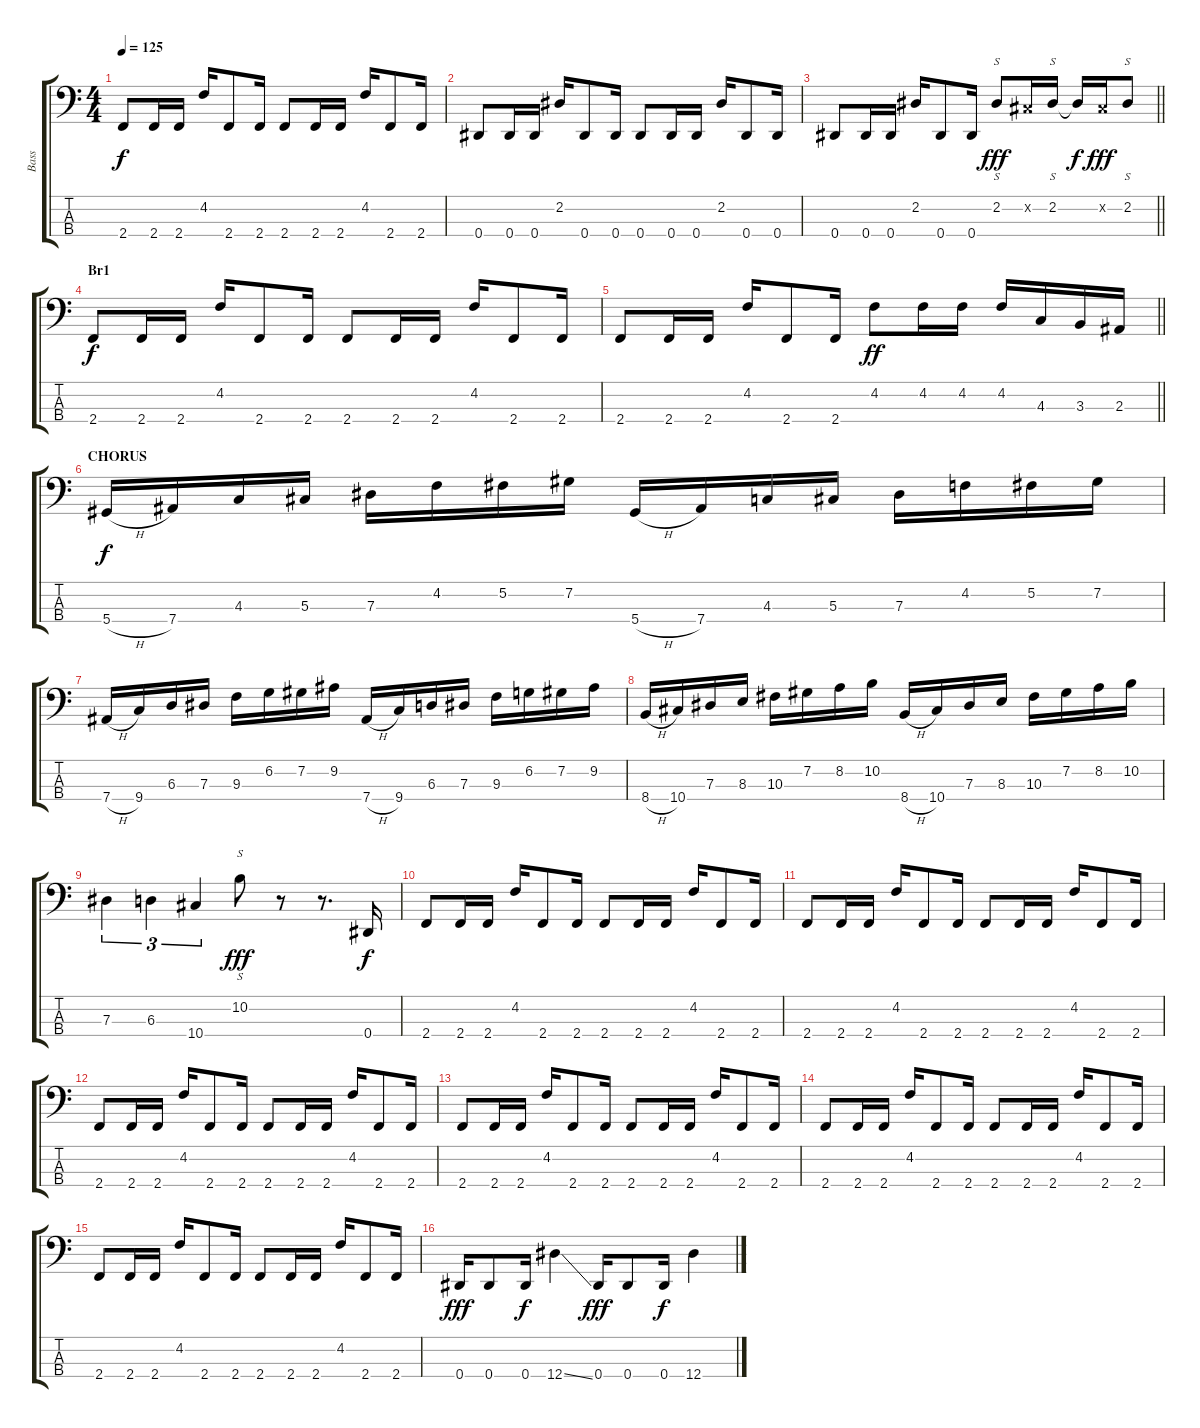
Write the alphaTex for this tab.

\track ("Bass" "Bass") {instrument electricbasspick}
\staff {score tabs}
\tuning (Gb2 Db2 Ab1 Eb1) {hide}
\ts (4 4)
\tempo 125
\clef f4
\ks c
2.4.8{dy f} 2.4.16 2.4.16 4.2.16 2.4.8 2.4.16 2.4.8 2.4.16 2.4.16 4.2.16 2.4.8 2.4.16 |
0.4.8 0.4.16 0.4.16 2.2.16 0.4.8 0.4.16 0.4.8 0.4.16 0.4.16 2.2.16 0.4.8 0.4.16 |
\barLineRight lightlight
0.4.8 0.4.16 0.4.16 2.2.16 0.4.8 0.4.16 2.2.8{s dy fff instrument slapbass1} 0.2{x}.16 2.2.16{s} 2.2{t}.16{dy f} 0.2{x}.16{dy fff} 2.2.8{s} |
\section ("" "Br1")
2.4.8{dy f instrument electricbasspick} 2.4.16 2.4.16 4.2.16 2.4.8 2.4.16 2.4.8 2.4.16 2.4.16 4.2.16 2.4.8 2.4.16 |
\barLineRight lightlight
2.4.8 2.4.16 2.4.16 4.2.16 2.4.8 2.4.16 4.2.8{dy ff} 4.2.16 4.2.16 4.2.16 4.3.16 3.3.16 2.3.16 |
\section ("" "CHORUS")
5.4{h}.16{dy f} 7.4.16 4.3.16 5.3.16 7.3.16 4.2.16 5.2.16 7.2.16 5.4{h}.16 7.4.16 4.3.16 5.3.16 7.3.16 4.2.16 5.2.16 7.2.16 |
7.4{h}.16 9.4.16 6.3.16 7.3.16 9.3.16 6.2.16 7.2.16 9.2.16 7.4{h}.16 9.4.16 6.3.16 7.3.16 9.3.16 6.2.16 7.2.16 9.2.16 |
8.4{h}.16 10.4.16 7.3.16 8.3.16 10.3.16 7.2.16 8.2.16 10.2.16 8.4{h}.16 10.4.16 7.3.16 8.3.16 10.3.16 7.2.16 8.2.16 10.2.16 |
7.3.4{tu (3 2)} 6.3.4{tu (3 2)} 10.4.4{tu (3 2)} 10.2.8{s dy fff instrument slapbass1} r.8 r.8{d} 0.4.16{dy f instrument electricbasspick} |
2.4.8 2.4.16 2.4.16 4.2.16 2.4.8 2.4.16 2.4.8 2.4.16 2.4.16 4.2.16 2.4.8 2.4.16 |
2.4.8 2.4.16 2.4.16 4.2.16 2.4.8 2.4.16 2.4.8 2.4.16 2.4.16 4.2.16 2.4.8 2.4.16 |
2.4.8 2.4.16 2.4.16 4.2.16 2.4.8 2.4.16 2.4.8 2.4.16 2.4.16 4.2.16 2.4.8 2.4.16 |
2.4.8 2.4.16 2.4.16 4.2.16 2.4.8 2.4.16 2.4.8 2.4.16 2.4.16 4.2.16 2.4.8 2.4.16 |
2.4.8 2.4.16 2.4.16 4.2.16 2.4.8 2.4.16 2.4.8 2.4.16 2.4.16 4.2.16 2.4.8 2.4.16 |
2.4.8 2.4.16 2.4.16 4.2.16 2.4.8 2.4.16 2.4.8 2.4.16 2.4.16 4.2.16 2.4.8 2.4.16 |
0.4.16{dy fff} 0.4.8 0.4.16{dy f} 12.4{ss}.4 0.4.16{dy fff} 0.4.8 0.4.16{dy f} 12.4{ss}.4
